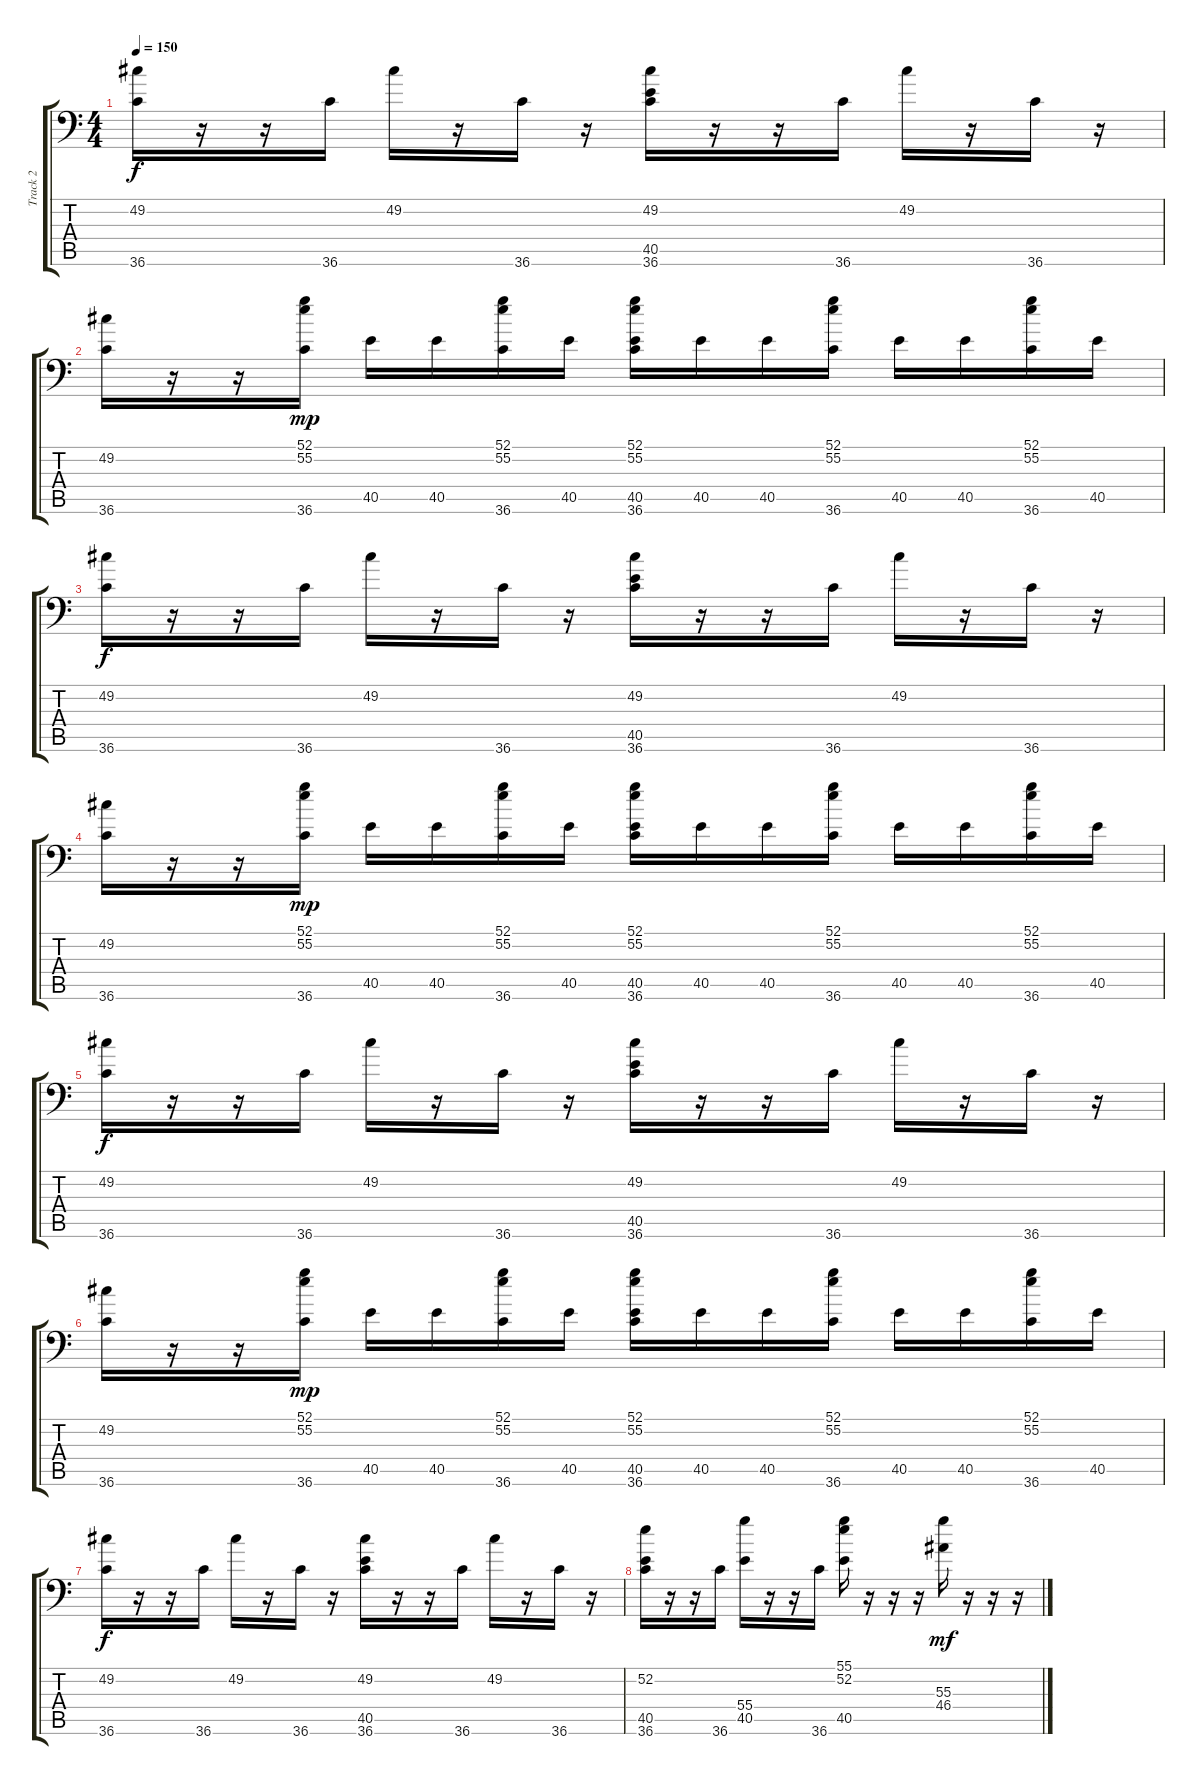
\track ("Track 2" "Track 2") {instrument acousticgrandpiano}
\staff {score tabs}
\tuning (C-1 C-1 C-1 C-1 C-1 C-1) {hide}
\ts (4 4)
\tempo 150
\clef f4
\ks c
(49.2 36.6).16{dy f} r.16 r.16 36.6.16 49.2.16 r.16 36.6.16 r.16 (49.2 40.5 36.6).16 r.16 r.16 36.6.16 49.2.16 r.16 36.6.16 r.16 |
(49.2 36.6).16 r.16 r.16 (52.1 55.2 36.6).16{dy mp} 40.5.16 40.5.16 (52.1 55.2 36.6).16 40.5.16 (52.1 55.2 40.5 36.6).16 40.5.16 40.5.16 (52.1 55.2 36.6).16 40.5.16 40.5.16 (52.1 55.2 36.6).16 40.5.16 |
(49.2 36.6).16{dy f} r.16 r.16 36.6.16 49.2.16 r.16 36.6.16 r.16 (49.2 40.5 36.6).16 r.16 r.16 36.6.16 49.2.16 r.16 36.6.16 r.16 |
(49.2 36.6).16 r.16 r.16 (52.1 55.2 36.6).16{dy mp} 40.5.16 40.5.16 (52.1 55.2 36.6).16 40.5.16 (52.1 55.2 40.5 36.6).16 40.5.16 40.5.16 (52.1 55.2 36.6).16 40.5.16 40.5.16 (52.1 55.2 36.6).16 40.5.16 |
(49.2 36.6).16{dy f} r.16 r.16 36.6.16 49.2.16 r.16 36.6.16 r.16 (49.2 40.5 36.6).16 r.16 r.16 36.6.16 49.2.16 r.16 36.6.16 r.16 |
(49.2 36.6).16 r.16 r.16 (52.1 55.2 36.6).16{dy mp} 40.5.16 40.5.16 (52.1 55.2 36.6).16 40.5.16 (52.1 55.2 40.5 36.6).16 40.5.16 40.5.16 (52.1 55.2 36.6).16 40.5.16 40.5.16 (52.1 55.2 36.6).16 40.5.16 |
(49.2 36.6).16{dy f} r.16 r.16 36.6.16 49.2.16 r.16 36.6.16 r.16 (49.2 40.5 36.6).16 r.16 r.16 36.6.16 49.2.16 r.16 36.6.16 r.16 |
(52.2 40.5 36.6).16 r.16 r.16 36.6.16 (55.4 40.5).16 r.16 r.16 36.6.16 (55.1 52.2 40.5).16 r.16 r.16 r.16 (55.3 46.4).16{dy mf} r.16 r.16 r.16
